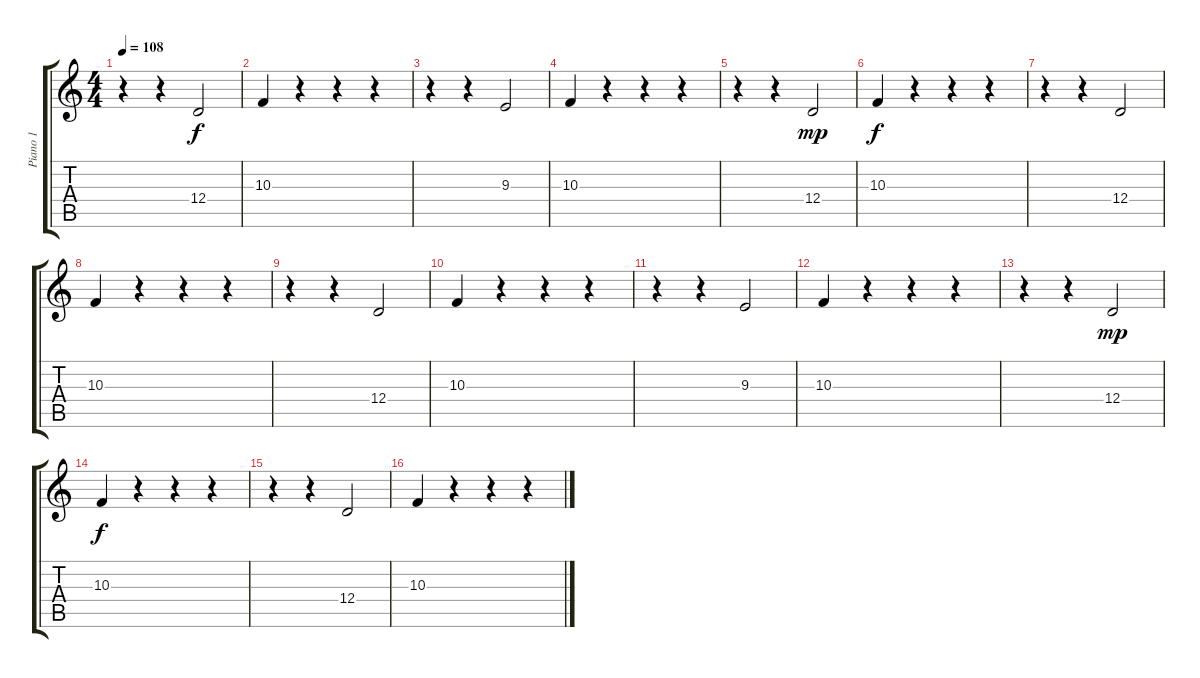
\track ("Piano 1" "Piano 1") {instrument acousticgrandpiano}
\staff {score tabs}
\tuning (E4 B3 G3 D3 A2 E2) {hide}
\ts (4 4)
\tempo 108
\clef g2
\ks c
r.4{dy f} r.4 12.4.2 |
10.3.4 r.4 r.4 r.4 |
r.4 r.4 9.3.2 |
10.3.4 r.4 r.4 r.4 |
r.4 r.4 12.4.2{dy mp} |
10.3.4{dy f} r.4 r.4 r.4 |
r.4 r.4 12.4.2 |
10.3.4{instrument acousticgrandpiano} r.4 r.4 r.4 |
r.4 r.4 12.4.2 |
10.3.4 r.4 r.4 r.4 |
r.4 r.4 9.3.2 |
10.3.4 r.4 r.4 r.4 |
r.4 r.4 12.4.2{dy mp} |
10.3.4{dy f} r.4 r.4 r.4 |
r.4 r.4 12.4.2 |
10.3.4 r.4 r.4 r.4
